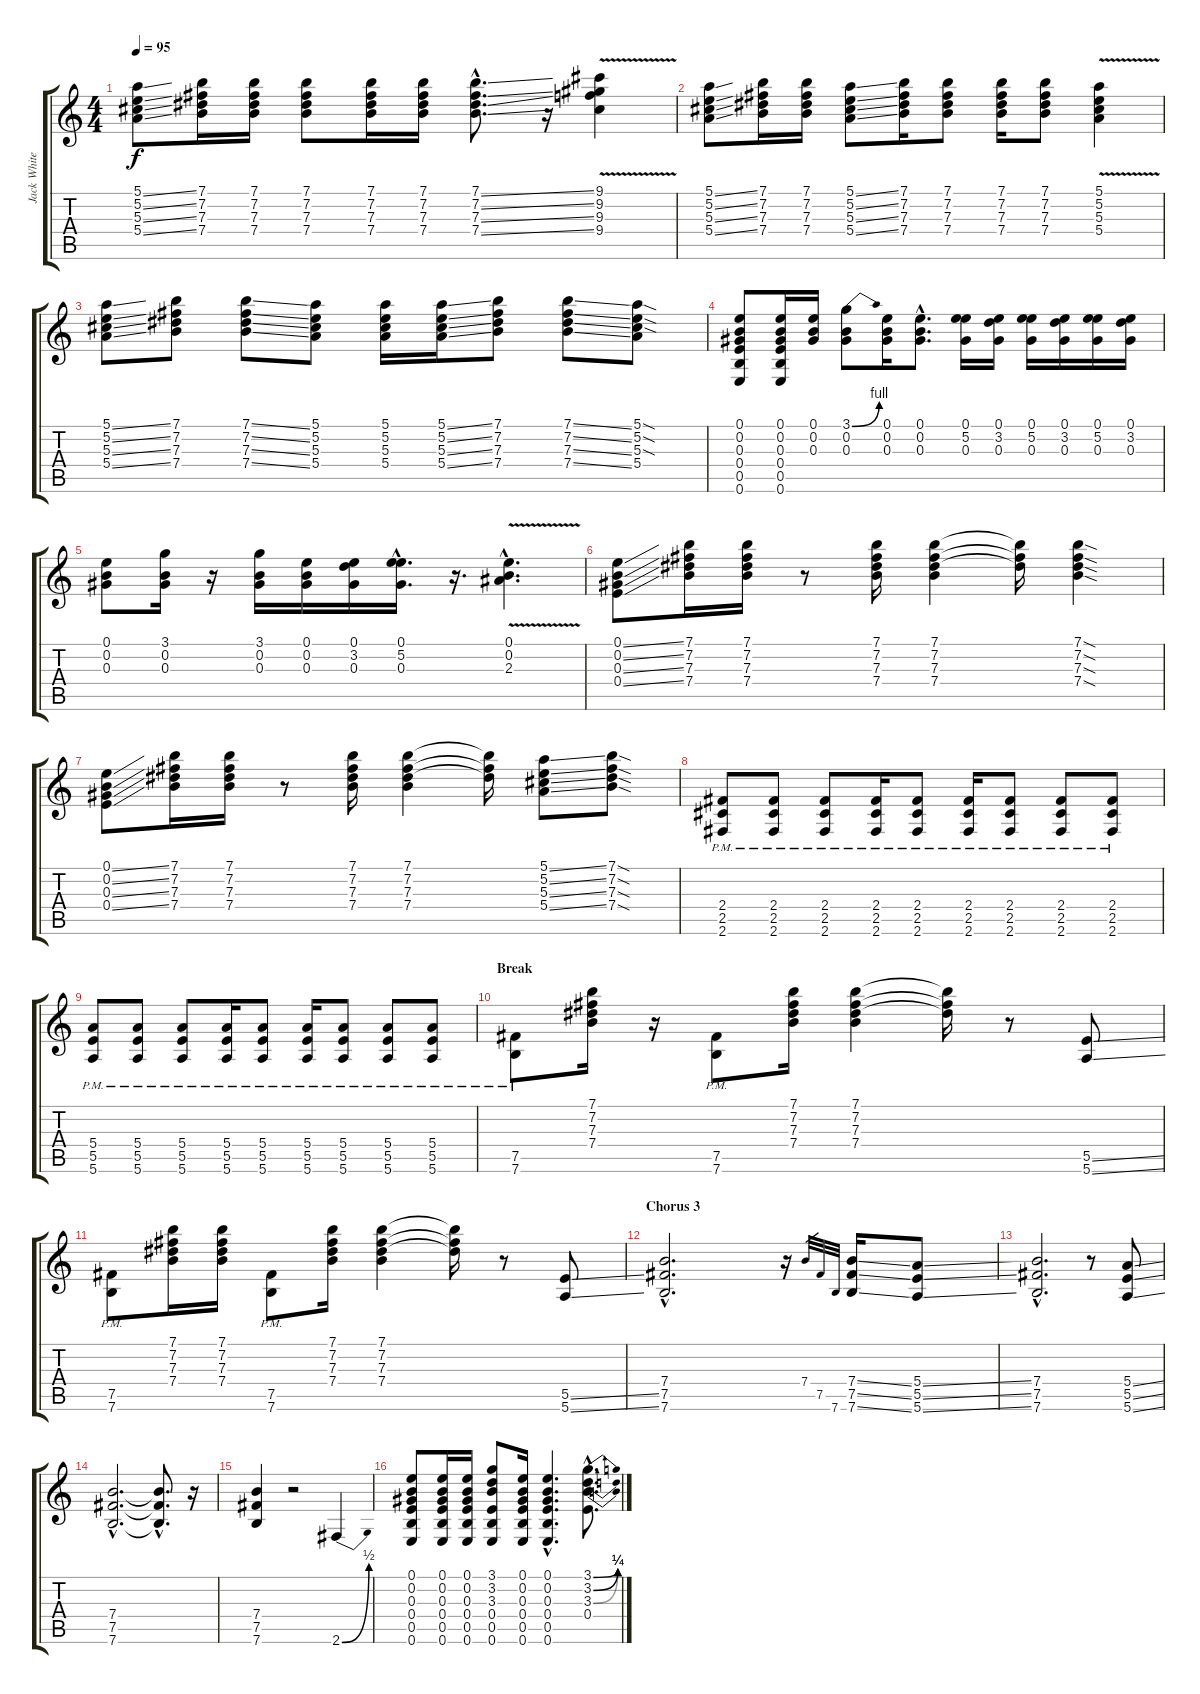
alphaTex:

\track ("Jack White" "Jack White") {instrument distortionguitar}
\staff {score tabs}
\tuning (E4 B3 Ab3 E3 B2 E2) {hide}
\ts (4 4)
\tempo 95
\clef g2
\ks c
(5.1{ss} 5.2{ss} 5.3{ss} 5.4{ss}).8{dy f} (7.1 7.2 7.3 7.4).16 (7.1 7.2 7.3 7.4).16 (7.1 7.2 7.3 7.4).8 (7.1 7.2 7.3 7.4).16 (7.1 7.2 7.3 7.4).16 (7.1{ss hac} 7.2{ss hac} 7.3{ss hac} 7.4{ss hac}).8{d} r.16 (9.1{v} 9.2{v} 9.3{v} 9.4).4 |
(5.1{ss} 5.2{ss} 5.3{ss} 5.4{ss}).8 (7.1 7.2 7.3 7.4).16 (7.1 7.2 7.3 7.4).16 (5.1{ss} 5.2{ss} 5.3{ss} 5.4{ss}).8 (7.1 7.2 7.3 7.4).16 (7.1 7.2 7.3 7.4).8 (7.1 7.2 7.3 7.4).16 (7.1 7.2 7.3 7.4).8 (5.1{v} 5.2{v} 5.3{v} 5.4).4 |
(5.1{ss} 5.2{ss} 5.3{ss} 5.4{ss}).8 (7.1 7.2 7.3 7.4).8 (7.1{ss} 7.2{ss} 7.3{ss} 7.4{ss}).8 (5.1 5.2 5.3 5.4).8 (5.1 5.2 5.3 5.4).16 (5.1{ss} 5.2{ss} 5.3{ss} 5.4{ss}).16 (7.1 7.2 7.3 7.4).8 (7.1{ss} 7.2{ss} 7.3{ss} 7.4{ss}).8 (5.1{sod} 5.2{sod} 5.3{sod} 5.4).8 |
(0.1 0.2 0.3 0.4 0.5 0.6).8 (0.1 0.2 0.3 0.4 0.5 0.6).16 (0.1 0.2 0.3).16 (3.1{be (bend 0 0 60 4)} 0.2 0.3).8 (0.1 0.2 0.3).16 (0.1{hac} 0.2{hac} 0.3{hac}).8{d} (0.1 5.2 0.3).16 (0.1 3.2 0.3).16 (0.1 5.2 0.3).16 (0.1 3.2 0.3).16 (0.1 5.2 0.3).16 (0.1 3.2 0.3).16 |
(0.1 0.2 0.3).8 (3.1 0.2 0.3).16 r.16 (3.1 0.2 0.3).16 (0.1 0.2 0.3).16 (0.1 3.2 0.3).16 (0.1{hac} 5.2{hac} 0.3{hac}).16{d} r.16{d} (0.1{v hac} 0.2{v hac} 2.3{v hac}).4{d} |
(0.1{ss} 0.2{ss} 0.3{ss} 0.4{ss}).8 (7.1 7.2 7.3 7.4).16 (7.1 7.2 7.3 7.4).16 r.8 (7.1 7.2 7.3 7.4).16 (7.1 7.2 7.3 7.4).4 (7.1{t} 7.2{t} 7.3{t}).16 (7.1{sod} 7.2{sod} 7.3{sod} 7.4{sod}).4 |
(0.1{ss} 0.2{ss} 0.3{ss} 0.4{ss}).8 (7.1 7.2 7.3 7.4).16 (7.1 7.2 7.3 7.4).16 r.8 (7.1 7.2 7.3 7.4).16 (7.1 7.2 7.3 7.4).4 (7.1{t} 7.2{t} 7.3{t}).16 (5.1{ss} 5.2{ss} 5.3{ss} 5.4{ss}).8 (7.1{sod} 7.2{sod} 7.3{sod} 7.4{sod}).8 |
(2.4{pm} 2.5{pm} 2.6{pm}).8 (2.4{pm} 2.5{pm} 2.6{pm}).8 (2.4{pm} 2.5{pm} 2.6{pm}).8 (2.4{pm} 2.5{pm} 2.6{pm}).16 (2.4{pm} 2.5{pm} 2.6{pm}).8 (2.4{pm} 2.5{pm} 2.6{pm}).16 (2.4{pm} 2.5{pm} 2.6{pm}).8 (2.4{pm} 2.5{pm} 2.6{pm}).8 (2.4{pm} 2.5{pm} 2.6{pm}).8 |
(5.4{pm} 5.5{pm} 5.6{pm}).8 (5.4{pm} 5.5{pm} 5.6{pm}).8 (5.4{pm} 5.5{pm} 5.6{pm}).8 (5.4{pm} 5.5{pm} 5.6{pm}).16 (5.4{pm} 5.5{pm} 5.6{pm}).8 (5.4{pm} 5.5{pm} 5.6{pm}).16 (5.4{pm} 5.5{pm} 5.6{pm}).8 (5.4{pm} 5.5{pm} 5.6{pm}).8 (5.4{pm} 5.5{pm} 5.6{pm}).8 |
\section ("" "Break")
(7.5{pm} 7.6{pm}).8 (7.1 7.2 7.3 7.4).16 r.16 (7.5{pm} 7.6{pm}).8 (7.1 7.2 7.3 7.4).16 (7.1 7.2 7.3 7.4).4 (7.1{t} 7.2{t} 7.3{t}).16 r.8 (5.5{ss} 5.6{ss}).8 |
(7.5{pm} 7.6{pm}).8 (7.1 7.2 7.3 7.4).16 (7.1 7.2 7.3 7.4).16 (7.5{pm} 7.6{pm}).8 (7.1 7.2 7.3 7.4).16 (7.1 7.2 7.3 7.4).4 (7.1{t} 7.2{t} 7.3{t}).16 r.8 (5.5{ss} 5.6{ss}).8 |
\section ("" "Chorus 3")
(7.4{hac} 7.5{hac} 7.6{hac}).2{d} r.16 7.4.32{gr} 7.5.32{gr} 7.6.32{gr} (7.4{ss} 7.5{ss} 7.6{ss}).16 (5.4{ss} 5.5{ss} 5.6{ss}).8 |
(7.4{hac} 7.5{hac} 7.6{hac}).2{d} r.8 (5.4{ss} 5.5{ss} 5.6{ss}).8 |
(7.4{hac} 7.5{hac} 7.6{hac}).2{d} (7.4{hac t} 7.5{hac t} 7.6{hac t}).8{d} r.16 |
(7.4 7.5 7.6).4 r.2 2.6{be (bend 0 0 60 2)}.4 |
(0.1 0.2 0.3 0.4 0.5 0.6).8 (0.1 0.2 0.3 0.4 0.5 0.6).16 (0.1 0.2 0.3 0.4 0.5 0.6).16 (3.1 3.2 3.3 0.4 0.5 0.6).8 (0.1 0.2 0.3 0.4 0.5 0.6).16 (0.1{hac} 0.2{hac} 0.3{hac} 0.4{hac} 0.5{hac} 0.6{hac}).4{d} (3.1{be (bend 0 0 60 1) hac} 3.2{be (bend 0 0 60 1) hac} 3.3{be (bend 0 0 60 1) hac} 0.4{hac}).8{d}
